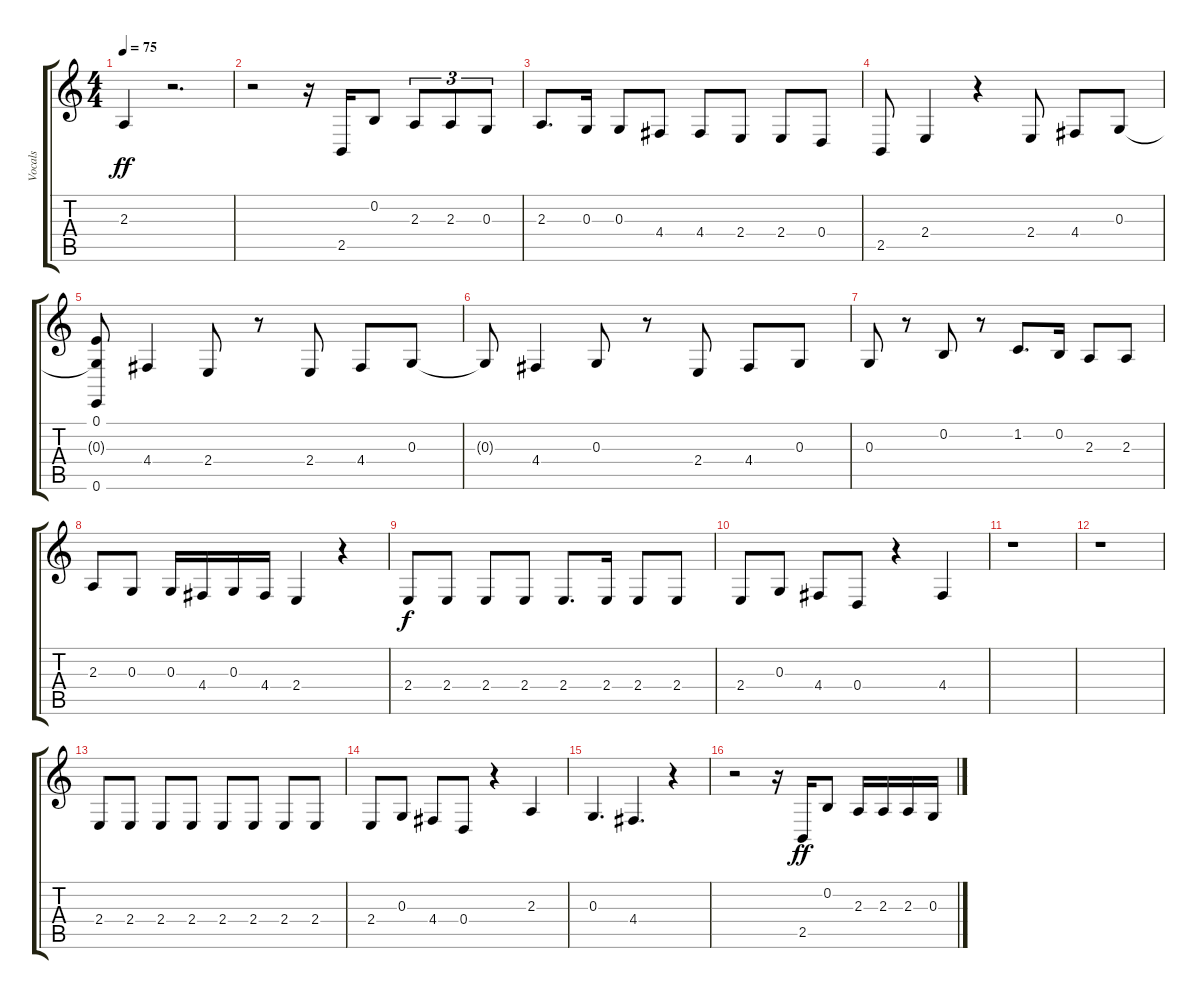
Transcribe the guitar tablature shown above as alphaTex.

\track ("Vocals" "Vocals") {instrument tenorsax}
\staff {score tabs}
\tuning (E4 B3 G3 D3 A2 E2) {hide}
\ts (4 4)
\tempo 75
\clef g2
\ks c
2.3.4{dy ff} r.2{d} |
r.2 r.16 2.5.16 0.2.8 2.3.8{tu (3 2)} 2.3.8{tu (3 2)} 0.3.8{tu (3 2)} |
2.3.8{d} 0.3.16 0.3.8 4.4.8 4.4.8 2.4.8 2.4.8 0.4.8 |
2.5.8 2.4.4 r.4 2.4.8 4.4.8 0.3.8 |
(0.1 0.3{t} 0.6).8 4.4.4 2.4.8 r.8 2.4.8 4.4.8 0.3.8 |
0.3{t}.8 4.4.4 0.3.8 r.8 2.4.8 4.4.8 0.3.8 |
0.3.8 r.8 0.2.8 r.8 1.2.8{d} 0.2.16 2.3.8 2.3.8 |
2.3.8 0.3.8 0.3.16 4.4.16 0.3.16 4.4.16 2.4.4 r.4 |
2.4.8{dy f} 2.4.8 2.4.8 2.4.8 2.4.8{d} 2.4.16 2.4.8 2.4.8 |
2.4.8 0.3.8 4.4.8 0.4.8 r.4 4.4.4 |
r.1 |
r.1 |
2.4.8 2.4.8 2.4.8 2.4.8 2.4.8 2.4.8 2.4.8 2.4.8 |
2.4.8 0.3.8 4.4.8 0.4.8 r.4 2.3.4 |
0.3.4{d} 4.4.4{d} r.4 |
r.2 r.16 2.5.16{dy ff} 0.2.8 2.3.16 2.3.16 2.3.16 0.3.16
